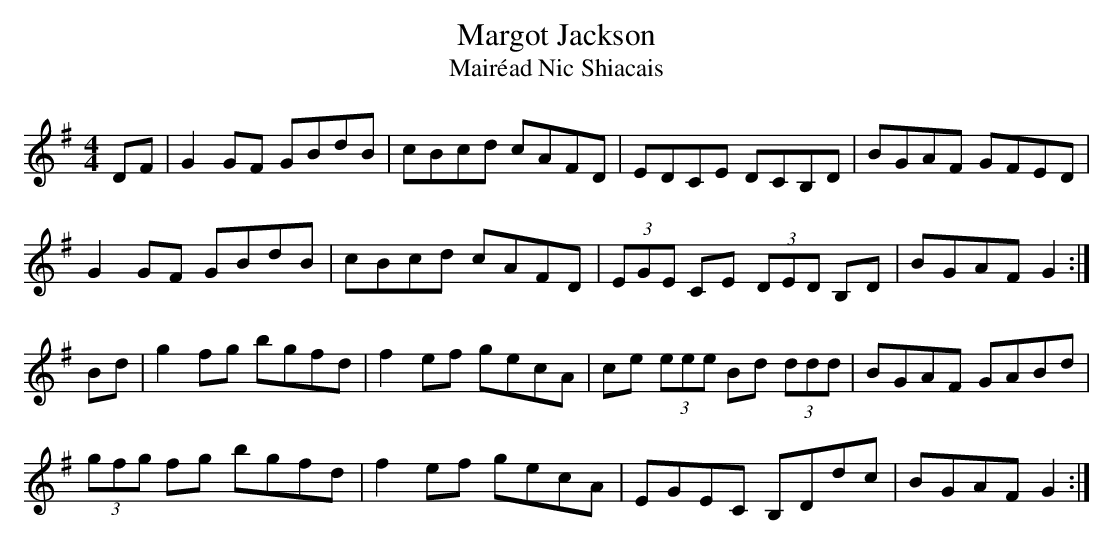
X:1
T: Margot Jackson
T: Mair\'ead Nic Shiacais
L: 1/8
M: 4/4
K: G
DF|G2 GF GBdB|cBcd cAFD|EDCE DCB,D|BGAF GFED|
G2 GF GBdB|cBcd cAFD|(3EGE CE (3DED B,D|BGAF G2 :|
Bd|g2 fg bgfd|f2 ef gecA|ce (3eee Bd (3ddd|BGAF GABd|
(3gfg fg bgfd|f2 ef gecA|EGEC B,Ddc|BGAF G2 :|
